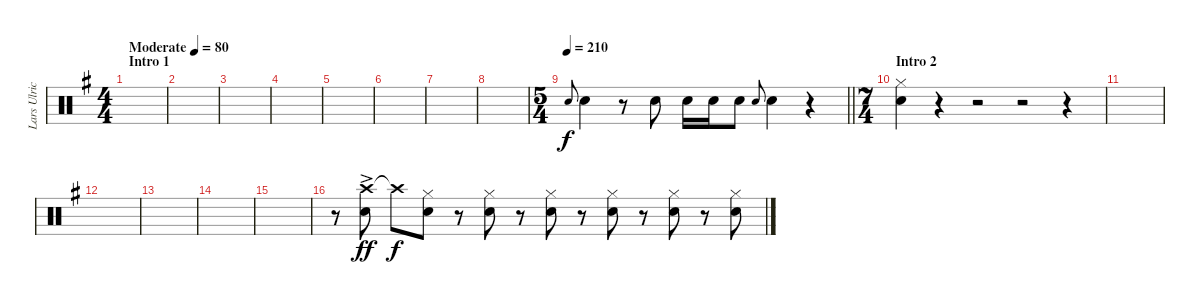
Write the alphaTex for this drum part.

\track ("Lars Ulrich" "Lars Ulric") {instrument percussion}
\staff {score}
\articulation defaults
\ts (4 4)
\section ("" "Intro 1")
\tempo (80 "Moderate")
\clef neutral
\ks g
|
|
|
|
|
|
|
|
\ts (5 4)
\tempo 210
\barLineRight lightlight "Electric Snare (hit)".8{gr onbeat} "Electric Snare (hit)".4
r.8 "Electric Snare (hit)".8 "Electric Snare (hit)".16 "Electric Snare (hit)".16 "Electric Snare (hit)".8 "Electric Snare (hit)".8{gr onbeat} "Electric Snare (hit)".4 r.4 |
\ts (7 4)
\section ("" "Intro 2")
("Hi-Hat (closed)" "Electric Snare (hit)").4 r.4 r.2 r.2 r.4 |
|
|
|
|
|
r.8 ("Crash high (hit)"{ac} "Electric Snare (hit)").8{dy ff} "Crash high (hit)"{t}.8{dy f} ("Hi-Hat (closed)" "Electric Snare (hit)").8 r.8 ("Hi-Hat (closed)" "Electric Snare (hit)").8 r.8 ("Hi-Hat (closed)" "Electric Snare (hit)").8 r.8 ("Hi-Hat (closed)" "Electric Snare (hit)").8 r.8 ("Hi-Hat (closed)" "Electric Snare (hit)").8 r.8 ("Hi-Hat (closed)" "Electric Snare (hit)").8
